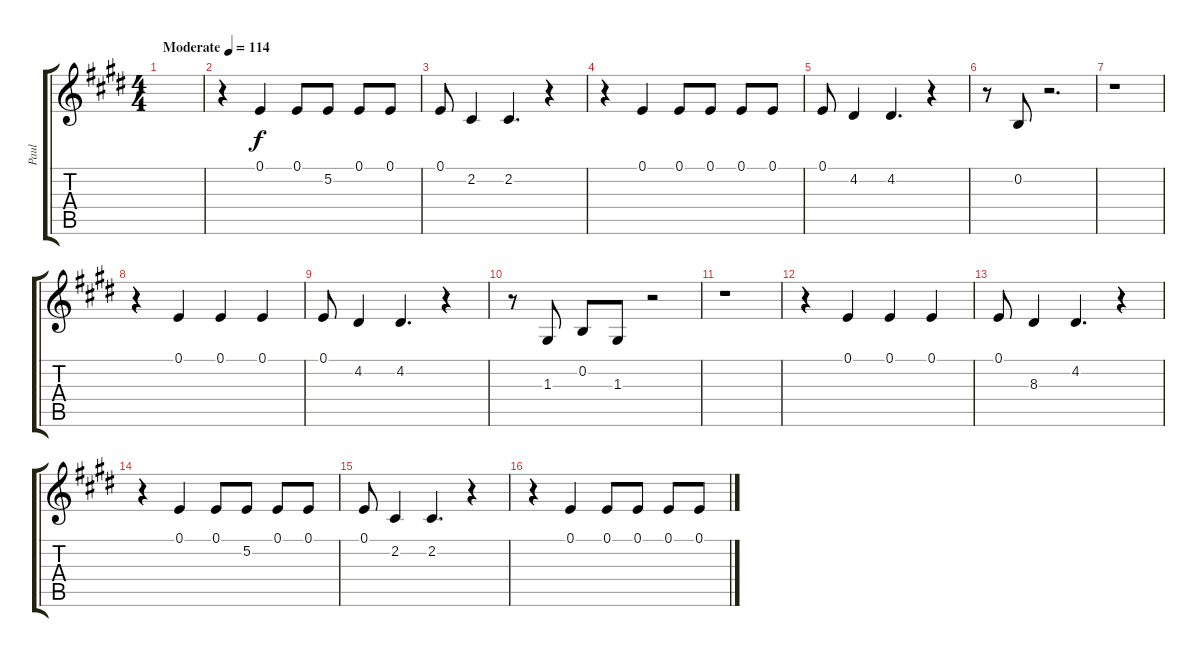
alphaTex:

\track ("Paul" "Paul") {instrument voiceoohs}
\staff {score tabs}
\tuning (E4 B3 G3 D3 A2 E2) {hide}
\ts (4 4)
\tempo (114 "Moderate")
\clef g2
\ks e
|
r.4 0.1.4 0.1.8 5.2.8 0.1.8 0.1.8 |
0.1.8 2.2.4 2.2.4{d} r.4 |
r.4 0.1.4 0.1.8 0.1.8 0.1.8 0.1.8 |
0.1.8 4.2.4 4.2.4{d} r.4 |
r.8 0.2.8 r.2{d} |
r.1 |
r.4 0.1.4 0.1.4 0.1.4 |
0.1.8 4.2.4 4.2.4{d} r.4 |
r.8 1.3.8 0.2.8 1.3.8 r.2 |
r.1 |
r.4 0.1.4 0.1.4 0.1.4 |
0.1.8 8.3.4 4.2.4{d} r.4 |
r.4 0.1.4 0.1.8 5.2.8 0.1.8 0.1.8 |
0.1.8 2.2.4 2.2.4{d} r.4 |
r.4 0.1.4 0.1.8 0.1.8 0.1.8 0.1.8
